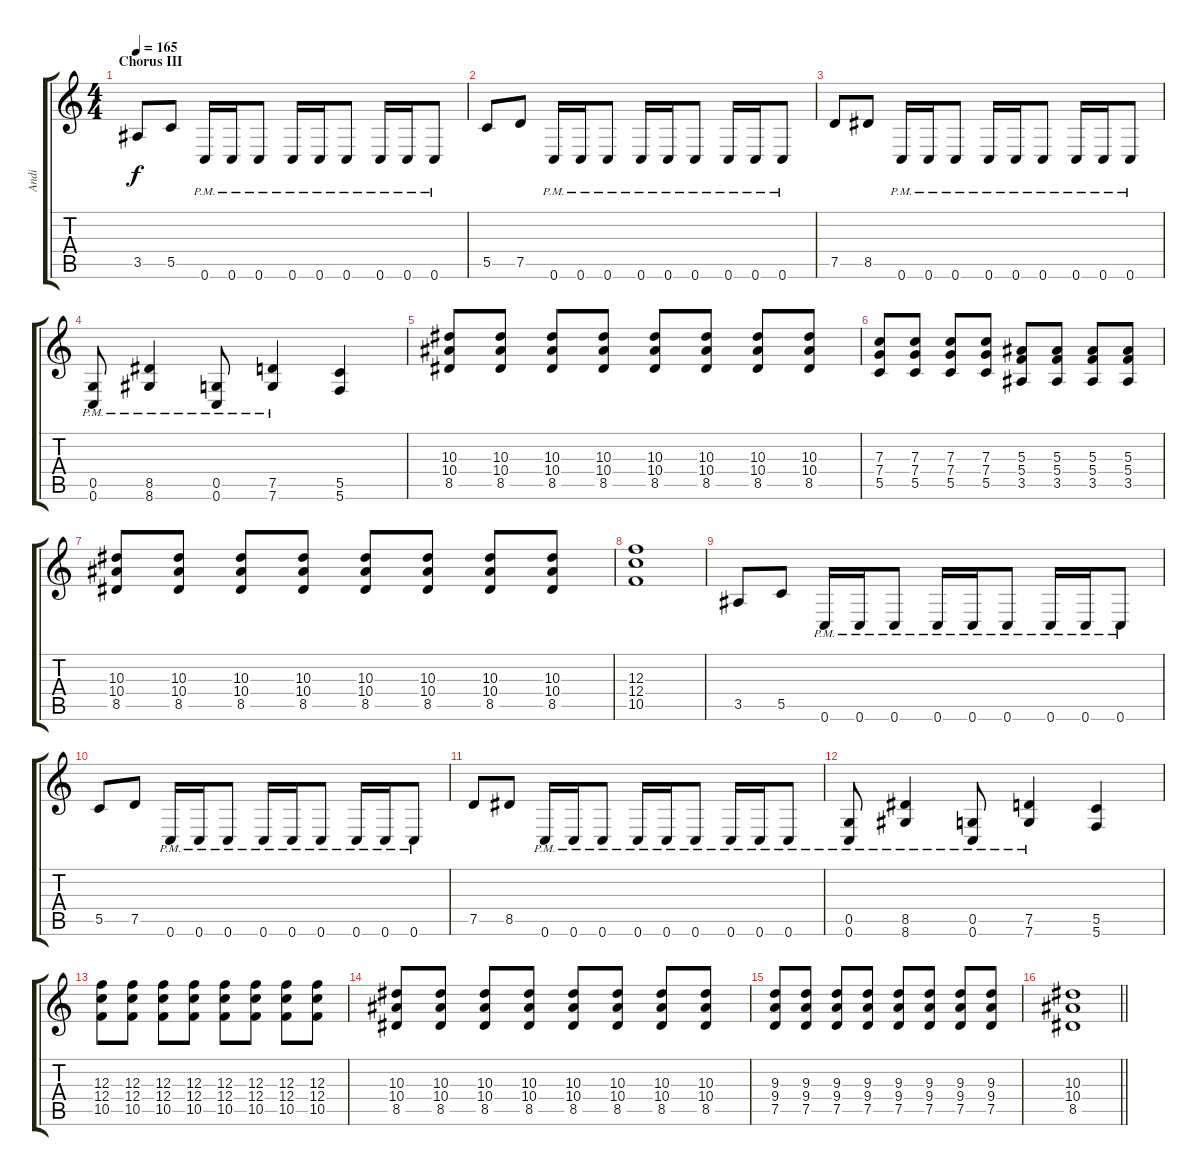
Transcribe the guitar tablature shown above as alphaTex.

\track ("Andi" "Andi") {instrument distortionguitar}
\staff {score tabs}
\tuning (D4 A3 F3 C3 G2 C2) {hide}
\ts (4 4)
\section ("" "Chorus III")
\tempo 165
\clef g2
\ks c
3.5.8{dy f} 5.5.8 0.6{pm}.16 0.6{pm}.16 0.6{pm}.8 0.6{pm}.16 0.6{pm}.16 0.6{pm}.8 0.6{pm}.16 0.6{pm}.16 0.6{pm}.8 |
5.5.8 7.5.8 0.6{pm}.16 0.6{pm}.16 0.6{pm}.8 0.6{pm}.16 0.6{pm}.16 0.6{pm}.8 0.6{pm}.16 0.6{pm}.16 0.6{pm}.8 |
7.5.8 8.5.8 0.6{pm}.16 0.6{pm}.16 0.6{pm}.8 0.6{pm}.16 0.6{pm}.16 0.6{pm}.8 0.6{pm}.16 0.6{pm}.16 0.6{pm}.8 |
(0.5{pm} 0.6{pm}).8 (8.5{pm} 8.6{pm}).4 (0.5{pm} 0.6{pm}).8 (7.5{pm} 7.6{pm}).4 (5.5 5.6).4 |
(10.3 10.4 8.5).8{volume 12} (10.3 10.4 8.5).8 (10.3 10.4 8.5).8 (10.3 10.4 8.5).8 (10.3 10.4 8.5).8 (10.3 10.4 8.5).8 (10.3 10.4 8.5).8 (10.3 10.4 8.5).8 |
(7.3 7.4 5.5).8 (7.3 7.4 5.5).8 (7.3 7.4 5.5).8 (7.3 7.4 5.5).8 (5.3 5.4 3.5).8 (5.3 5.4 3.5).8 (5.3 5.4 3.5).8 (5.3 5.4 3.5).8 |
(10.3 10.4 8.5).8 (10.3 10.4 8.5).8 (10.3 10.4 8.5).8 (10.3 10.4 8.5).8 (10.3 10.4 8.5).8 (10.3 10.4 8.5).8 (10.3 10.4 8.5).8 (10.3 10.4 8.5).8 |
(12.3 12.4 10.5).1 |
3.5.8{volume 15} 5.5.8 0.6{pm}.16 0.6{pm}.16 0.6{pm}.8 0.6{pm}.16 0.6{pm}.16 0.6{pm}.8 0.6{pm}.16 0.6{pm}.16 0.6{pm}.8 |
5.5.8 7.5.8 0.6{pm}.16 0.6{pm}.16 0.6{pm}.8 0.6{pm}.16 0.6{pm}.16 0.6{pm}.8 0.6{pm}.16 0.6{pm}.16 0.6{pm}.8 |
7.5.8 8.5.8 0.6{pm}.16 0.6{pm}.16 0.6{pm}.8 0.6{pm}.16 0.6{pm}.16 0.6{pm}.8 0.6{pm}.16 0.6{pm}.16 0.6{pm}.8 |
(0.5{pm} 0.6{pm}).8 (8.5{pm} 8.6{pm}).4 (0.5{pm} 0.6{pm}).8 (7.5{pm} 7.6{pm}).4 (5.5 5.6).4 |
(12.3 12.4 10.5).8{volume 12} (12.3 12.4 10.5).8 (12.3 12.4 10.5).8 (12.3 12.4 10.5).8 (12.3 12.4 10.5).8 (12.3 12.4 10.5).8 (12.3 12.4 10.5).8 (12.3 12.4 10.5).8 |
(10.3 10.4 8.5).8 (10.3 10.4 8.5).8 (10.3 10.4 8.5).8 (10.3 10.4 8.5).8 (10.3 10.4 8.5).8 (10.3 10.4 8.5).8 (10.3 10.4 8.5).8 (10.3 10.4 8.5).8 |
(9.3 9.4 7.5).8 (9.3 9.4 7.5).8 (9.3 9.4 7.5).8 (9.3 9.4 7.5).8 (9.3 9.4 7.5).8 (9.3 9.4 7.5).8 (9.3 9.4 7.5).8 (9.3 9.4 7.5).8 |
\barLineRight lightlight
(10.3 10.4 8.5).1
